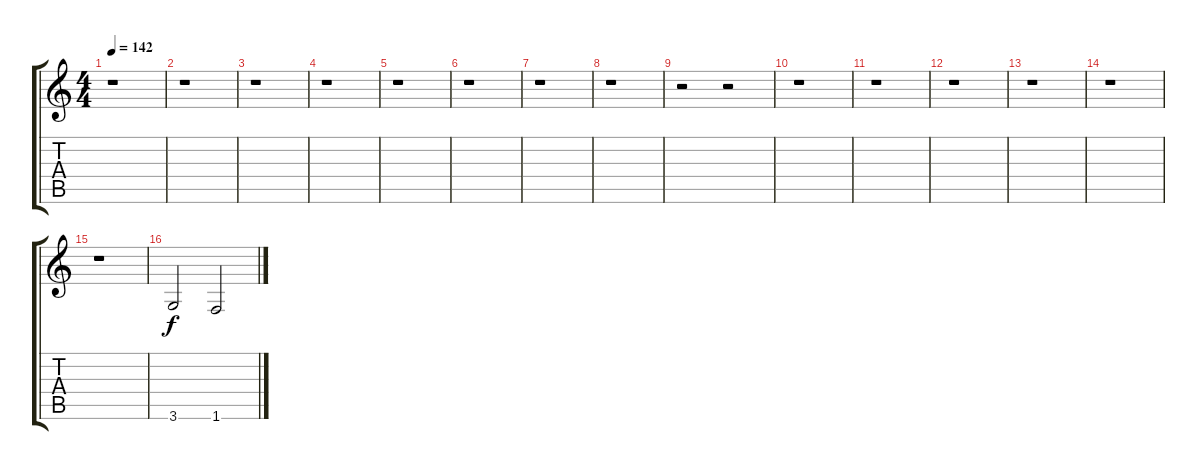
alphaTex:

\track "" {instrument fretlessbass}
\staff {score tabs}
\tuning (E4 B3 G3 D3 A2 E2) {hide}
\ts (4 4)
\tempo 142
\clef g2
\ks c
r.1{dy f} |
r.1 |
r.1 |
r.1 |
r.1 |
r.1 |
r.1 |
r.1 |
r.2 r.2 |
r.1 |
r.1 |
r.1 |
r.1 |
r.1 |
r.1 |
3.6.2 1.6.2
